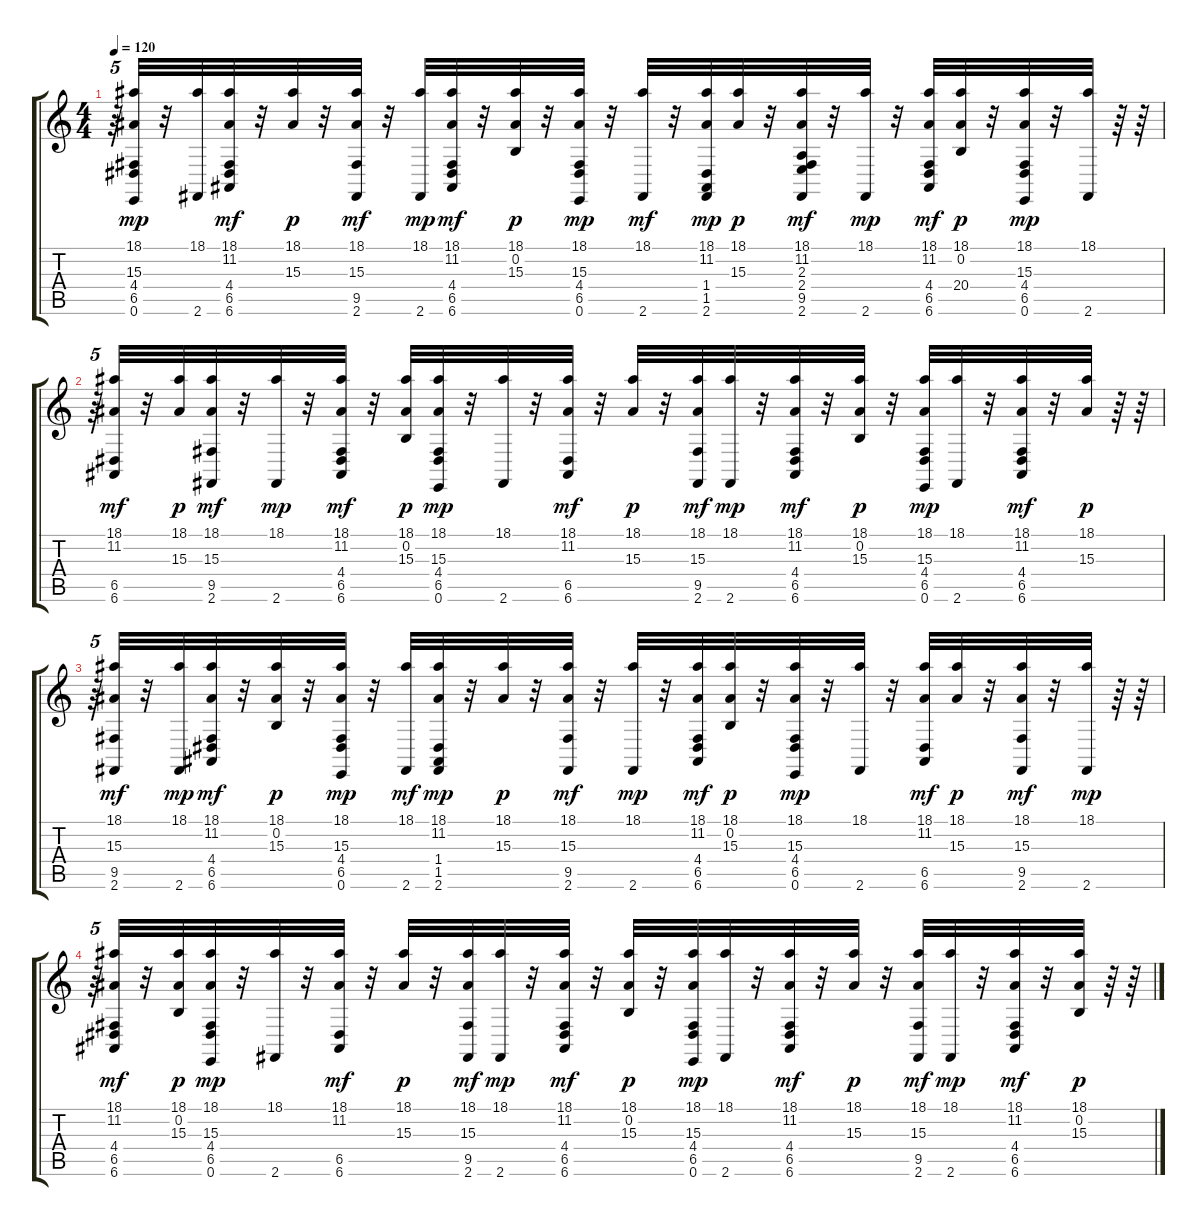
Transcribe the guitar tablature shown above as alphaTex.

\track "" {instrument drawbarorgan}
\staff {score tabs}
\tuning (E4 B3 G3 D3 A2 E2) {hide}
\ts (4 4)
\tempo 120
\clef g2
\ks c
r.64{tu (5 4) dy p} (18.1 15.3 4.4 6.5 0.6).32{dy mp} r.32 (18.1 2.6).32 (18.1 11.2 4.4 6.5 6.6).32{dy mf} r.32 (18.1 15.3).32{dy p} r.32 (18.1 15.3 9.5 2.6).32{dy mf} r.32 (18.1 2.6).32{dy mp} (18.1 11.2 4.4 6.5 6.6).32{dy mf} r.32 (18.1 0.2 15.3).32{dy p} r.32 (18.1 15.3 4.4 6.5 0.6).32{dy mp} r.32 (18.1 2.6).32{dy mf} r.32 (18.1 11.2 1.4 1.5 2.6).32{dy mp} (18.1 15.3).32{dy p} r.32 (18.1 11.2 2.3 2.4 9.5 2.6).32{dy mf} r.32 (18.1 2.6).32{dy mp} r.32 (18.1 11.2 4.4 6.5 6.6).32{dy mf} (18.1 0.2 20.4).32{dy p} r.32 (18.1 15.3 4.4 6.5 0.6).32{dy mp} r.32 (18.1 2.6).32 r.64 r.64 |
r.64{tu (5 4)} (18.1 11.2 6.5 6.6).32{dy mf} r.32 (18.1 15.3).32{dy p} (18.1 15.3 9.5 2.6).32{dy mf} r.32 (18.1 2.6).32{dy mp} r.32 (18.1 11.2 4.4 6.5 6.6).32{dy mf} r.32 (18.1 0.2 15.3).32{dy p} (18.1 15.3 4.4 6.5 0.6).32{dy mp} r.32 (18.1 2.6).32 r.32 (18.1 11.2 6.5 6.6).32{dy mf} r.32 (18.1 15.3).32{dy p} r.32 (18.1 15.3 9.5 2.6).32{dy mf} (18.1 2.6).32{dy mp} r.32 (18.1 11.2 4.4 6.5 6.6).32{dy mf} r.32 (18.1 0.2 15.3).32{dy p} r.32 (18.1 15.3 4.4 6.5 0.6).32{dy mp} (18.1 2.6).32 r.32 (18.1 11.2 4.4 6.5 6.6).32{dy mf} r.32 (18.1 15.3).32{dy p} r.64 r.64 |
r.64{tu (5 4)} (18.1 15.3 9.5 2.6).32{dy mf} r.32 (18.1 2.6).32{dy mp} (18.1 11.2 4.4 6.5 6.6).32{dy mf} r.32 (18.1 0.2 15.3).32{dy p} r.32 (18.1 15.3 4.4 6.5 0.6).32{dy mp} r.32 (18.1 2.6).32{dy mf} (18.1 11.2 1.4 1.5 2.6).32{dy mp} r.32 (18.1 15.3).32{dy p} r.32 (18.1 15.3 9.5 2.6).32{dy mf} r.32 (18.1 2.6).32{dy mp} r.32 (18.1 11.2 4.4 6.5 6.6).32{dy mf} (18.1 0.2 15.3).32{dy p} r.32 (18.1 15.3 4.4 6.5 0.6).32{dy mp} r.32 (18.1 2.6).32 r.32 (18.1 11.2 6.5 6.6).32{dy mf} (18.1 15.3).32{dy p} r.32 (18.1 15.3 9.5 2.6).32{dy mf} r.32 (18.1 2.6).32{dy mp} r.64 r.64 |
r.64{tu (5 4)} (18.1 11.2 4.4 6.5 6.6).32{dy mf} r.32 (18.1 0.2 15.3).32{dy p} (18.1 15.3 4.4 6.5 0.6).32{dy mp} r.32 (18.1 2.6).32 r.32 (18.1 11.2 6.5 6.6).32{dy mf} r.32 (18.1 15.3).32{dy p} r.32 (18.1 15.3 9.5 2.6).32{dy mf} (18.1 2.6).32{dy mp} r.32 (18.1 11.2 4.4 6.5 6.6).32{dy mf} r.32 (18.1 0.2 15.3).32{dy p} r.32 (18.1 15.3 4.4 6.5 0.6).32{dy mp} (18.1 2.6).32 r.32 (18.1 11.2 4.4 6.5 6.6).32{dy mf} r.32 (18.1 15.3).32{dy p} r.32 (18.1 15.3 9.5 2.6).32{dy mf} (18.1 2.6).32{dy mp} r.32 (18.1 11.2 4.4 6.5 6.6).32{dy mf} r.32 (18.1 0.2 15.3).32{dy p} r.64 r.64
